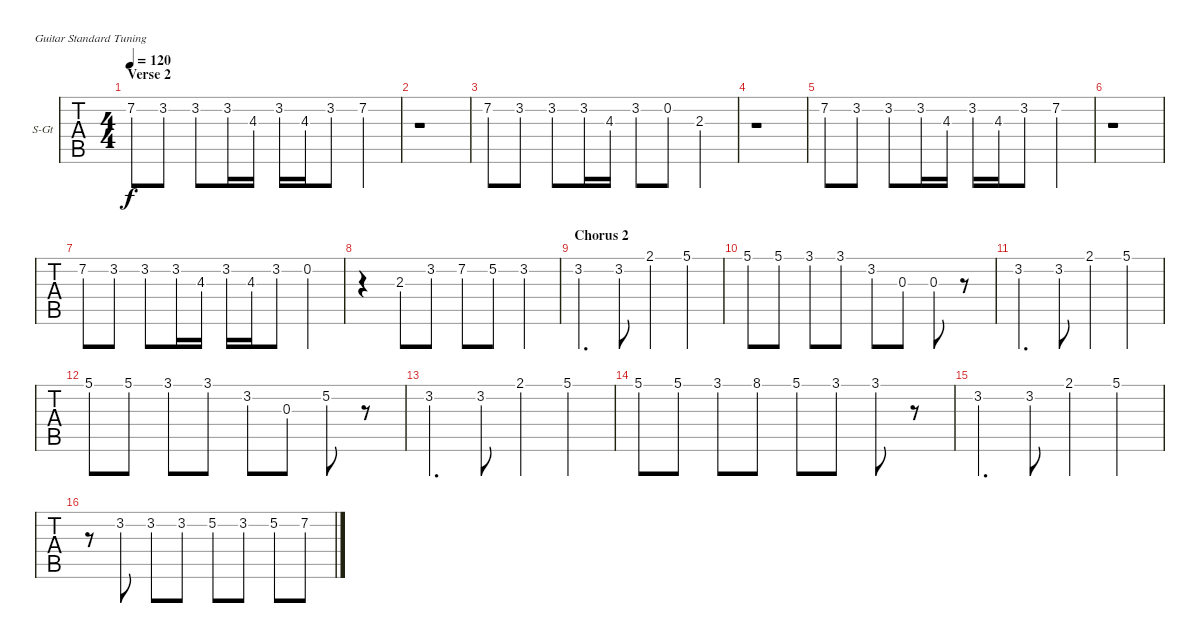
\defaultSystemsLayout 4
\bracketExtendMode groupsimilarinstruments
\firstSystemTrackNameOrientation horizontal
\otherSystemsTrackNameOrientation horizontal
\track ("Voice" "S-Gt") {instrument acousticguitarsteel}
\staff {tabs}
\tuning (E4 B3 G3 D3 A2 E2)
\ts (4 4)
\section ("" "Verse 2")
\tempo 120
\clef g2
\ks c
7.2.8{dy f} 3.2.8 3.2.8 3.2.16 4.3.16 3.2.16 4.3.16 3.2.8 7.2.4 |
r.1 |
7.2.8 3.2.8 3.2.8 3.2.16 4.3.16 3.2.8 0.2.8 2.3.4 |
r.1 |
7.2.8 3.2.8 3.2.8 3.2.16 4.3.16 3.2.16 4.3.16 3.2.8 7.2.4 |
r.1 |
7.2.8 3.2.8 3.2.8 3.2.16 4.3.16 3.2.16 4.3.16 3.2.8 0.2.4 |
r.4 2.3.8 3.2.8 7.2.8 5.2.8 3.2.4 |
\section ("" "Chorus 2")
3.2.4{d} 3.2.8 2.1.4 5.1.4 |
5.1.8 5.1.8 3.1.8 3.1.8 3.2.8 0.3.8 0.3.8 r.8 |
3.2.4{d} 3.2.8 2.1.4 5.1.4 |
5.1.8 5.1.8 3.1.8 3.1.8 3.2.8 0.3.8 5.2.8 r.8 |
3.2.4{d} 3.2.8 2.1.4 5.1.4 |
5.1.8 5.1.8 3.1.8 8.1.8 5.1.8 3.1.8 3.1.8 r.8 |
3.2.4{d} 3.2.8 2.1.4 5.1.4 |
r.8 3.2.8 3.2.8 3.2.8 5.2.8 3.2.8 5.2.8 7.2.8
